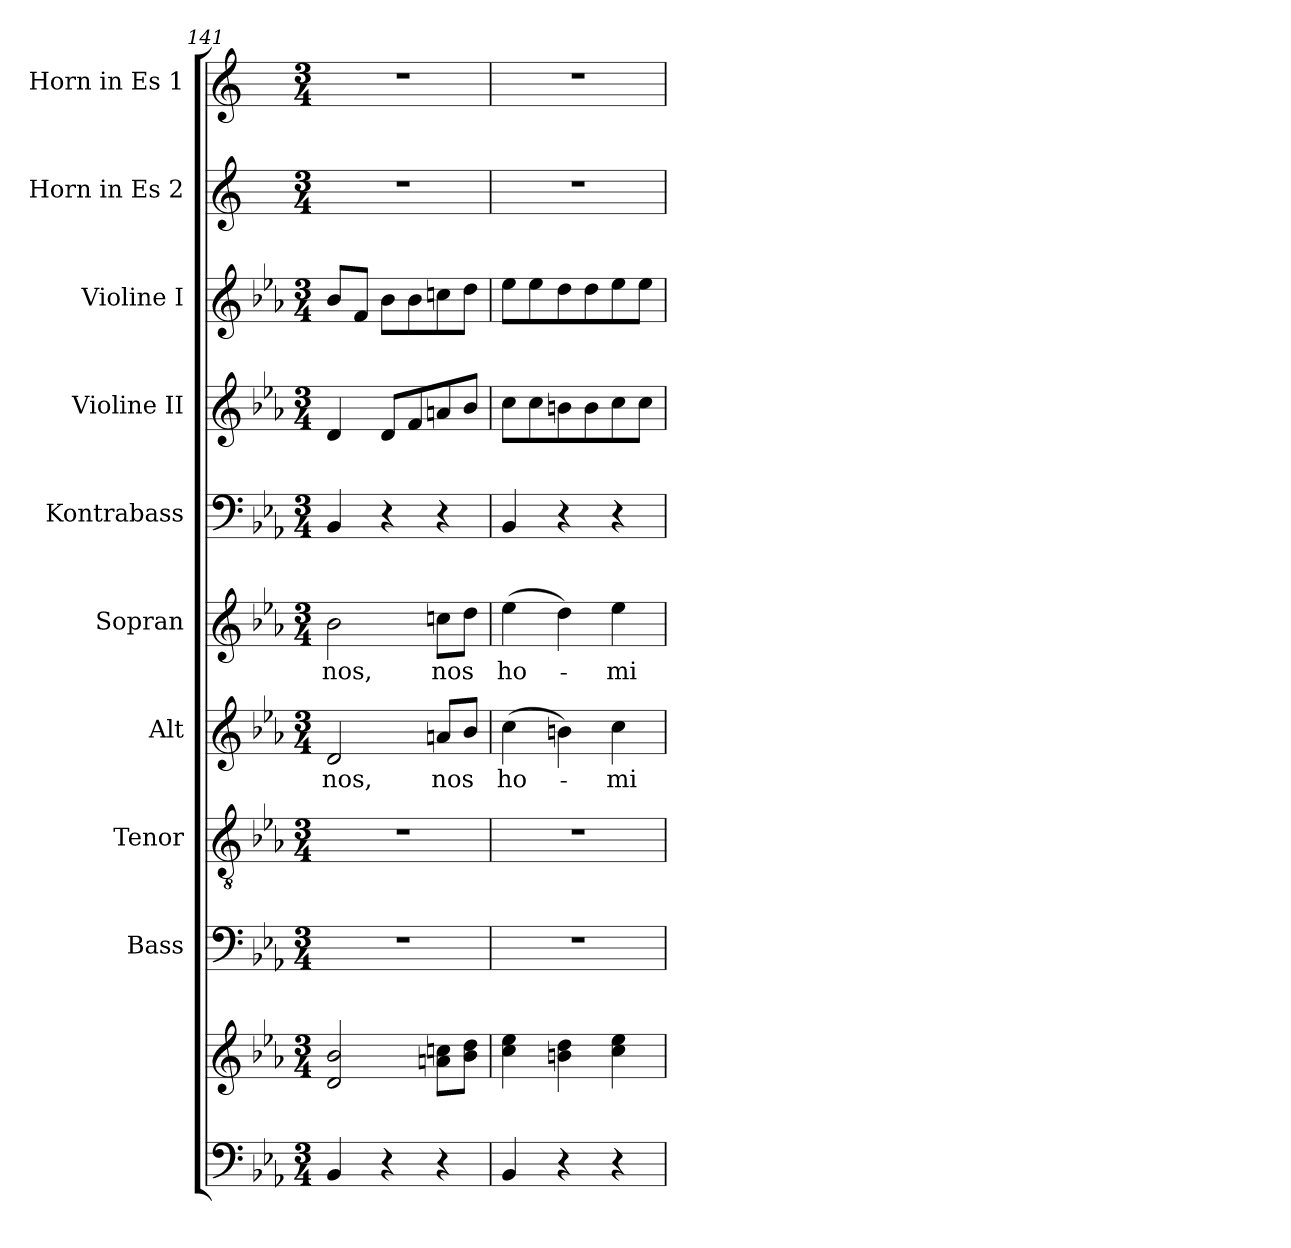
**kern	**kern	**kern	**kern	**kern	**text	**kern	**text	**kern	**kern	**kern	**kern	**kern
*part10	*part10	*part9	*part8	*part7	*part7	*part6	*part6	*part5	*part4	*part3	*part2	*part1
*staff11	*staff10	*staff9	*staff8	*staff7	*staff7	*staff6	*staff6	*staff5	*staff4	*staff3	*staff2	*staff1
*	*	*I"Bass	*I"Tenor	*I"Alt	*	*I"Sopran	*	*I"Kontrabass	*I"Violine II	*I"Violine I	*I"Horn in Es 2	*I"Horn in Es 1
*	*	*I'B.	*I'T.	*I'A.	*	*I'S.	*	*I'Kb.	*I'Vl. II	*I'Vl. I	*I'Hr. Es 2	*I'Hr. Es 1
*clefF4	*clefG2	*clefF4	*clefGv2	*clefG2	*	*clefG2	*	*clefF4	*clefG2	*clefG2	*clefG2	*clefG2
*	*	*	*	*	*	*	*	*ITrd7c12	*	*	*ITrd5c9	*ITrd5c9
*k[b-e-a-]	*k[b-e-a-]	*k[b-e-a-]	*k[b-e-a-]	*k[b-e-a-]	*	*k[b-e-a-]	*	*k[b-e-a-]	*k[b-e-a-]	*k[b-e-a-]	*k[b-e-a-]	*k[b-e-a-]
*E-:	*E-:	*E-:	*E-:	*E-:	*	*E-:	*	*E-:	*E-:	*E-:	*E-:	*E-:
*M3/4	*M3/4	*M3/4	*M3/4	*M3/4	*	*M3/4	*	*M3/4	*M3/4	*M3/4	*M3/4	*M3/4
=141	=141	=141	=141	=141	=141	=141	=141	=141	=141	=141	=141	=141
!	!	!	!	!	!LO:LY:b	!	!LO:LY:b	!	!	!	!	!
4BB-/	2d/ 2b-/	2.r	2.r	2d/	nos,	2b-\	nos,	4BBB-/	4d/	8b-/L	2.r	2.r
.	.	.	.	.	.	.	.	.	.	8f/J	.	.
4r	.	.	.	.	.	.	.	4r	8d/L	8b-\L	.	.
.	.	.	.	.	.	.	.	.	8f/	8b-\	.	.
!	!	!	!	!	!LO:LY:b	!	!LO:LY:b	!	!	!	!	!
4r	8an\ 8ccn\L	.	.	8an/L	nos	8ccn\L	nos	4r	8an/	8ccn\	.	.
.	8b-\ 8dd\J	.	.	8b-/J	.	8dd\J	.	.	8b-/J	8dd\J	.	.
=142	=142	=142	=142	=142	=142	=142	=142	=142	=142	=142	=142	=142
!	!	!	!	!	!LO:LY:b	!	!LO:LY:b	!	!	!	!	!
4BB-/	4cc\ 4ee-\	2.r	2.r	(>4cc\	ho-	(>4ee-\	ho-	4BBB-/	8cc\L	8ee-\L	2.r	2.r
.	.	.	.	.	.	.	.	.	8cc\	8ee-\	.	.
4r	4bn\ 4dd\	.	.	4bn\)	.	4dd\)	.	4r	8bn\	8dd\	.	.
.	.	.	.	.	.	.	.	.	8b\	8dd\	.	.
!	!	!	!	!	!LO:LY:b	!	!LO:LY:b	!	!	!	!	!
4r	4cc\ 4ee-\	.	.	4cc\	-mi-	4ee-\	-mi-	4r	8cc\	8ee-\	.	.
.	.	.	.	.	.	.	.	.	8cc\J	8ee-\J	.	.
=	=	=	=	=	=	=	=	=	=	=	=	=
*-	*-	*-	*-	*-	*-	*-	*-	*-	*-	*-	*-	*-
